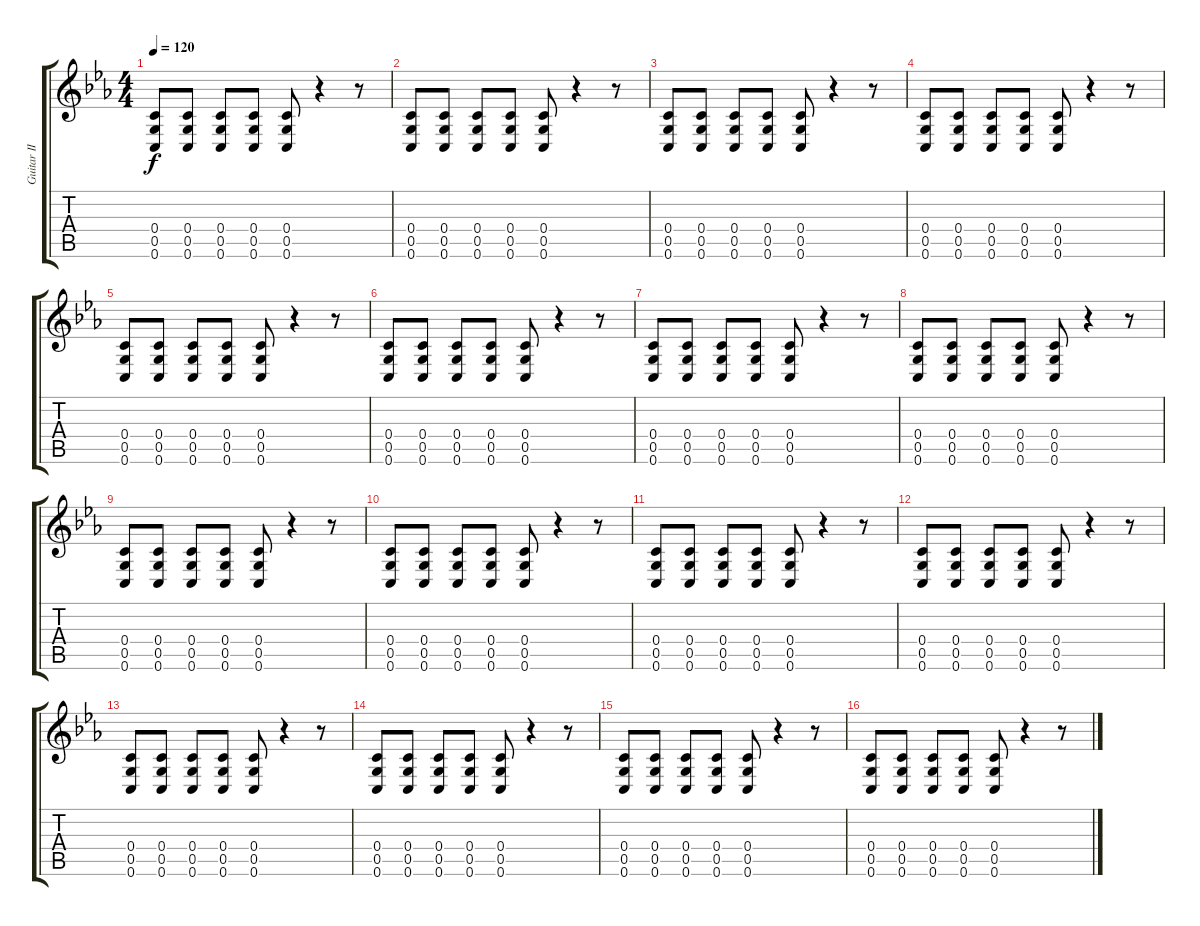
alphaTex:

\track ("Guitar II" "Guitar II") {instrument distortionguitar}
\staff {score tabs}
\tuning (D4 A3 F3 C3 G2 C2) {hide}
\ts (4 4)
\tempo 120
\clef g2
\ks eb
(0.4 0.5 0.6).8{dy f} (0.4 0.5 0.6).8 (0.4 0.5 0.6).8 (0.4 0.5 0.6).8 (0.4 0.5 0.6).8 r.4 r.8 |
(0.4 0.5 0.6).8 (0.4 0.5 0.6).8 (0.4 0.5 0.6).8 (0.4 0.5 0.6).8 (0.4 0.5 0.6).8 r.4 r.8 |
(0.4 0.5 0.6).8 (0.4 0.5 0.6).8 (0.4 0.5 0.6).8 (0.4 0.5 0.6).8 (0.4 0.5 0.6).8 r.4 r.8 |
(0.4 0.5 0.6).8 (0.4 0.5 0.6).8 (0.4 0.5 0.6).8 (0.4 0.5 0.6).8 (0.4 0.5 0.6).8 r.4 r.8 |
(0.4 0.5 0.6).8 (0.4 0.5 0.6).8 (0.4 0.5 0.6).8 (0.4 0.5 0.6).8 (0.4 0.5 0.6).8 r.4 r.8 |
(0.4 0.5 0.6).8 (0.4 0.5 0.6).8 (0.4 0.5 0.6).8 (0.4 0.5 0.6).8 (0.4 0.5 0.6).8 r.4 r.8 |
(0.4 0.5 0.6).8 (0.4 0.5 0.6).8 (0.4 0.5 0.6).8 (0.4 0.5 0.6).8 (0.4 0.5 0.6).8 r.4 r.8 |
(0.4 0.5 0.6).8 (0.4 0.5 0.6).8 (0.4 0.5 0.6).8 (0.4 0.5 0.6).8 (0.4 0.5 0.6).8 r.4 r.8 |
(0.4 0.5 0.6).8 (0.4 0.5 0.6).8 (0.4 0.5 0.6).8 (0.4 0.5 0.6).8 (0.4 0.5 0.6).8 r.4 r.8 |
(0.4 0.5 0.6).8 (0.4 0.5 0.6).8 (0.4 0.5 0.6).8 (0.4 0.5 0.6).8 (0.4 0.5 0.6).8 r.4 r.8 |
(0.4 0.5 0.6).8 (0.4 0.5 0.6).8 (0.4 0.5 0.6).8 (0.4 0.5 0.6).8 (0.4 0.5 0.6).8 r.4 r.8 |
(0.4 0.5 0.6).8 (0.4 0.5 0.6).8 (0.4 0.5 0.6).8 (0.4 0.5 0.6).8 (0.4 0.5 0.6).8 r.4 r.8 |
(0.4 0.5 0.6).8 (0.4 0.5 0.6).8 (0.4 0.5 0.6).8 (0.4 0.5 0.6).8 (0.4 0.5 0.6).8 r.4 r.8 |
(0.4 0.5 0.6).8 (0.4 0.5 0.6).8 (0.4 0.5 0.6).8 (0.4 0.5 0.6).8 (0.4 0.5 0.6).8 r.4 r.8 |
(0.4 0.5 0.6).8 (0.4 0.5 0.6).8 (0.4 0.5 0.6).8 (0.4 0.5 0.6).8 (0.4 0.5 0.6).8 r.4 r.8 |
(0.4 0.5 0.6).8 (0.4 0.5 0.6).8 (0.4 0.5 0.6).8 (0.4 0.5 0.6).8 (0.4 0.5 0.6).8 r.4 r.8
